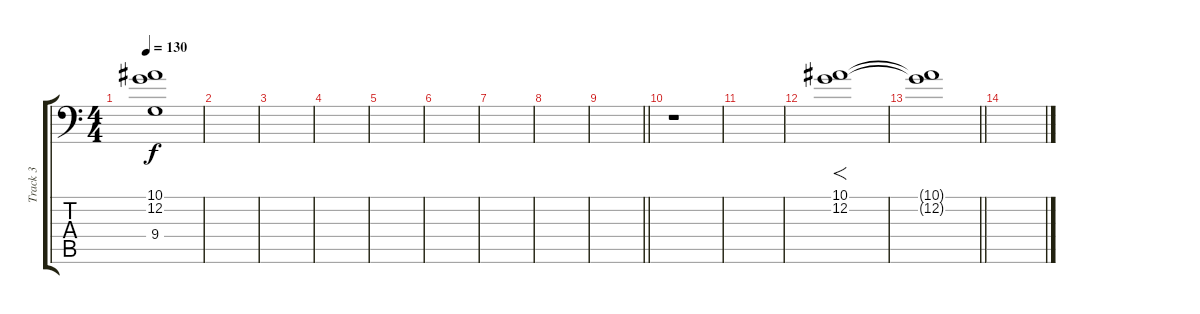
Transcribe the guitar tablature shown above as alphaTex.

\track ("Track 3" "Track 3") {instrument fx6goblins}
\staff {score tabs}
\tuning (C4 G3 Eb3 Bb2 F2 Bb1) {hide}
\ts (4 4)
\tempo 130
\clef f4
\ks c
(10.1{t} 12.2{t} 9.4{t}).1{dy f} |
|
|
|
|
|
|
|
\barLineRight lightlight
|
\section ("" "")
r.1 |
|
(10.1 12.2).1{f} |
\barLineRight lightlight
(10.1{t} 12.2{t}).1 |
\section ("" "")
